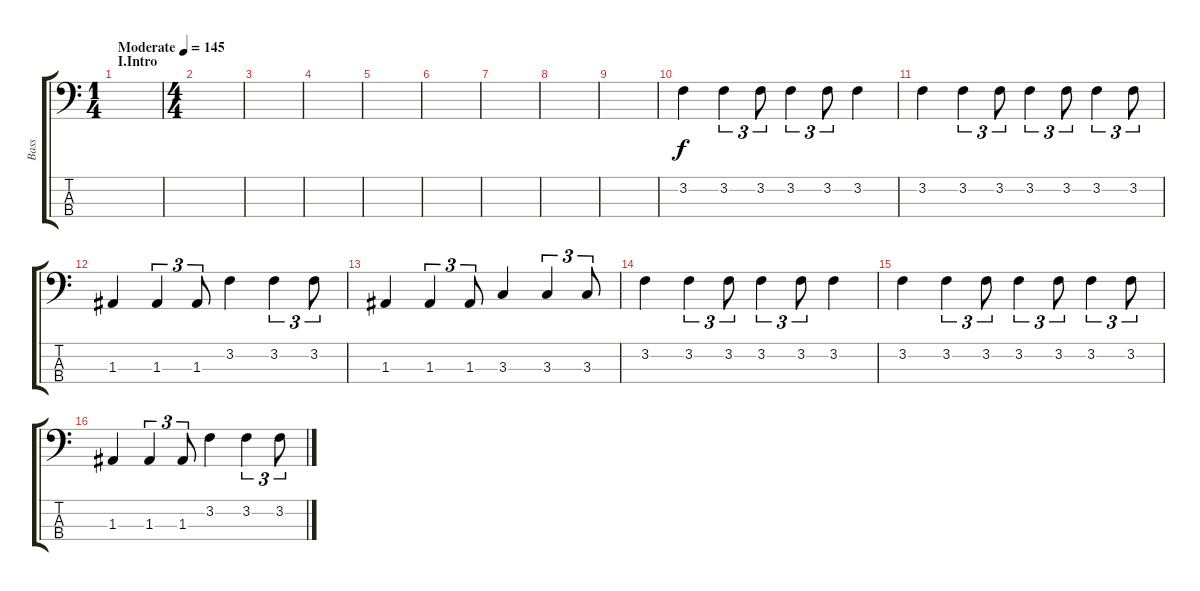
\track ("Bass" "Bass") {instrument electricbasspick}
\staff {score tabs}
\tuning (G2 D2 A1 E1) {hide}
\ts (1 4)
\section ("" "I.Intro")
\tempo (145 "Moderate")
\clef f4
\ks c
|
\ts (4 4)
|
|
|
|
|
|
|
|
3.2.4 3.2.4{tu (3 2)} 3.2.8{tu (3 2)} 3.2.4{tu (3 2)} 3.2.8{tu (3 2)} 3.2.4 |
3.2.4 3.2.4{tu (3 2)} 3.2.8{tu (3 2)} 3.2.4{tu (3 2)} 3.2.8{tu (3 2)} 3.2.4{tu (3 2)} 3.2.8{tu (3 2)} |
1.3.4 1.3.4{tu (3 2)} 1.3.8{tu (3 2)} 3.2.4 3.2.4{tu (3 2)} 3.2.8{tu (3 2)} |
1.3.4 1.3.4{tu (3 2)} 1.3.8{tu (3 2)} 3.3.4 3.3.4{tu (3 2)} 3.3.8{tu (3 2)} |
3.2.4 3.2.4{tu (3 2)} 3.2.8{tu (3 2)} 3.2.4{tu (3 2)} 3.2.8{tu (3 2)} 3.2.4 |
3.2.4 3.2.4{tu (3 2)} 3.2.8{tu (3 2)} 3.2.4{tu (3 2)} 3.2.8{tu (3 2)} 3.2.4{tu (3 2)} 3.2.8{tu (3 2)} |
1.3.4 1.3.4{tu (3 2)} 1.3.8{tu (3 2)} 3.2.4 3.2.4{tu (3 2)} 3.2.8{tu (3 2)}
